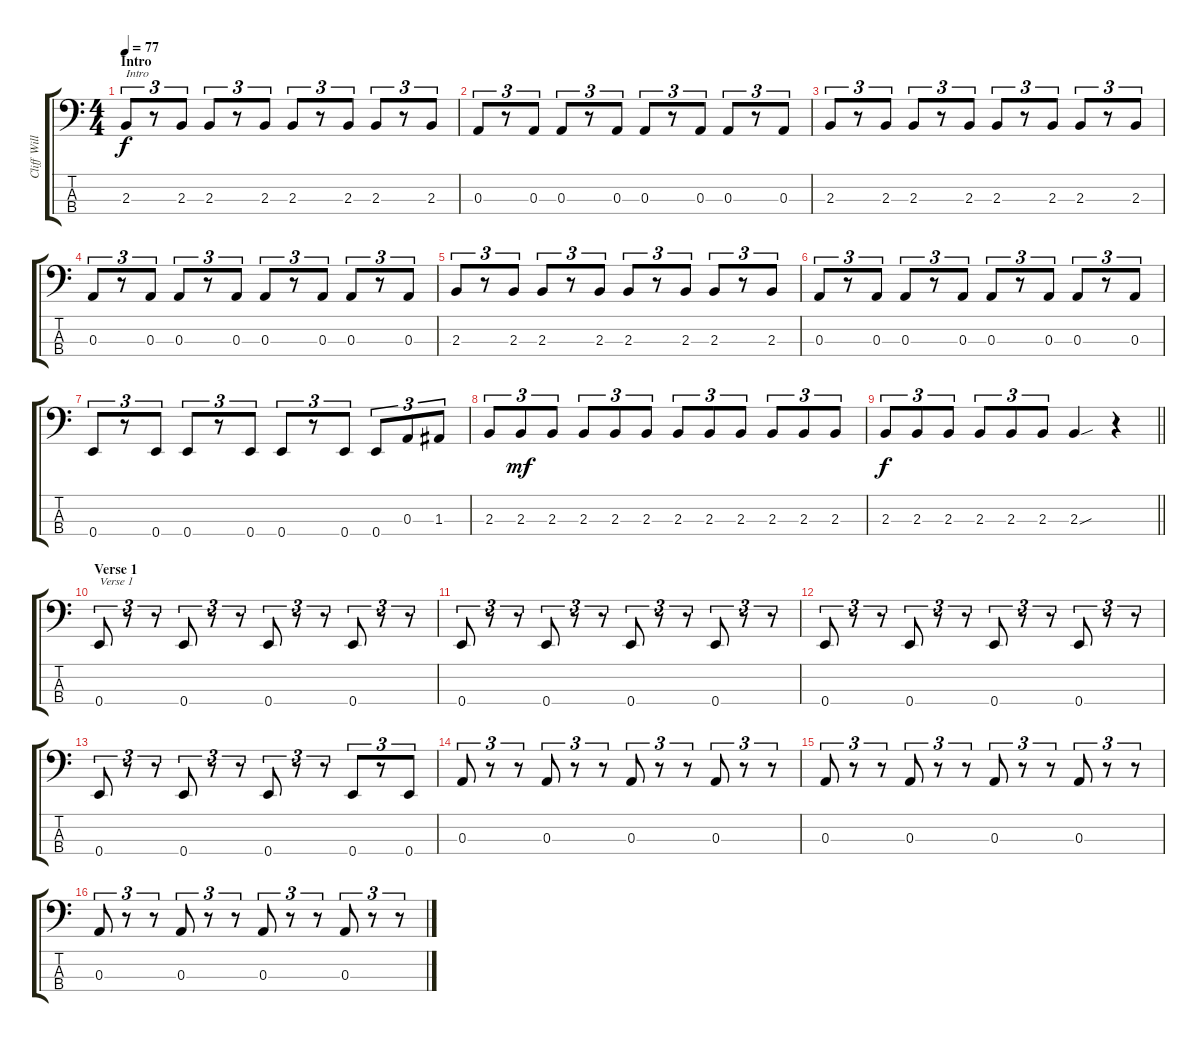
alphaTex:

\track ("Cliff Williams" "Cliff Will") {instrument electricbassfinger}
\staff {score tabs}
\tuning (G2 D2 A1 E1) {hide}
\ts (4 4)
\section ("" "Intro")
\tempo 77
\clef f4
\ks c
2.3.8{tu (3 2) txt "Intro" dy f instrument electricbassfinger} r.8{tu (3 2)} 2.3.8{tu (3 2)} 2.3.8{tu (3 2)} r.8{tu (3 2)} 2.3.8{tu (3 2)} 2.3.8{tu (3 2)} r.8{tu (3 2)} 2.3.8{tu (3 2)} 2.3.8{tu (3 2)} r.8{tu (3 2)} 2.3.8{tu (3 2)} |
0.3.8{tu (3 2)} r.8{tu (3 2)} 0.3.8{tu (3 2)} 0.3.8{tu (3 2)} r.8{tu (3 2)} 0.3.8{tu (3 2)} 0.3.8{tu (3 2)} r.8{tu (3 2)} 0.3.8{tu (3 2)} 0.3.8{tu (3 2)} r.8{tu (3 2)} 0.3.8{tu (3 2)} |
2.3.8{tu (3 2)} r.8{tu (3 2)} 2.3.8{tu (3 2)} 2.3.8{tu (3 2)} r.8{tu (3 2)} 2.3.8{tu (3 2)} 2.3.8{tu (3 2)} r.8{tu (3 2)} 2.3.8{tu (3 2)} 2.3.8{tu (3 2)} r.8{tu (3 2)} 2.3.8{tu (3 2)} |
0.3.8{tu (3 2)} r.8{tu (3 2)} 0.3.8{tu (3 2)} 0.3.8{tu (3 2)} r.8{tu (3 2)} 0.3.8{tu (3 2)} 0.3.8{tu (3 2)} r.8{tu (3 2)} 0.3.8{tu (3 2)} 0.3.8{tu (3 2)} r.8{tu (3 2)} 0.3.8{tu (3 2)} |
2.3.8{tu (3 2)} r.8{tu (3 2)} 2.3.8{tu (3 2)} 2.3.8{tu (3 2)} r.8{tu (3 2)} 2.3.8{tu (3 2)} 2.3.8{tu (3 2)} r.8{tu (3 2)} 2.3.8{tu (3 2)} 2.3.8{tu (3 2)} r.8{tu (3 2)} 2.3.8{tu (3 2)} |
0.3.8{tu (3 2)} r.8{tu (3 2)} 0.3.8{tu (3 2)} 0.3.8{tu (3 2)} r.8{tu (3 2)} 0.3.8{tu (3 2)} 0.3.8{tu (3 2)} r.8{tu (3 2)} 0.3.8{tu (3 2)} 0.3.8{tu (3 2)} r.8{tu (3 2)} 0.3.8{tu (3 2)} |
0.4.8{tu (3 2)} r.8{tu (3 2)} 0.4.8{tu (3 2)} 0.4.8{tu (3 2)} r.8{tu (3 2)} 0.4.8{tu (3 2)} 0.4.8{tu (3 2)} r.8{tu (3 2)} 0.4.8{tu (3 2)} 0.4.8{tu (3 2)} 0.3.8{tu (3 2)} 1.3.8{tu (3 2)} |
2.3.8{tu (3 2)} 2.3.8{tu (3 2) dy mf} 2.3.8{tu (3 2)} 2.3.8{tu (3 2)} 2.3.8{tu (3 2)} 2.3.8{tu (3 2)} 2.3.8{tu (3 2)} 2.3.8{tu (3 2)} 2.3.8{tu (3 2)} 2.3.8{tu (3 2)} 2.3.8{tu (3 2)} 2.3.8{tu (3 2)} |
\barLineRight lightlight
2.3.8{tu (3 2) dy f} 2.3.8{tu (3 2)} 2.3.8{tu (3 2)} 2.3.8{tu (3 2)} 2.3.8{tu (3 2)} 2.3.8{tu (3 2)} 2.3{sou}.4 r.4 |
\section ("" "Verse 1")
0.4.8{tu (3 2) txt "Verse 1"} r.8{tu (3 2)} r.8{tu (3 2)} 0.4.8{tu (3 2)} r.8{tu (3 2)} r.8{tu (3 2)} 0.4.8{tu (3 2)} r.8{tu (3 2)} r.8{tu (3 2)} 0.4.8{tu (3 2)} r.8{tu (3 2)} r.8{tu (3 2)} |
0.4.8{tu (3 2)} r.8{tu (3 2)} r.8{tu (3 2)} 0.4.8{tu (3 2)} r.8{tu (3 2)} r.8{tu (3 2)} 0.4.8{tu (3 2)} r.8{tu (3 2)} r.8{tu (3 2)} 0.4.8{tu (3 2)} r.8{tu (3 2)} r.8{tu (3 2)} |
0.4.8{tu (3 2)} r.8{tu (3 2)} r.8{tu (3 2)} 0.4.8{tu (3 2)} r.8{tu (3 2)} r.8{tu (3 2)} 0.4.8{tu (3 2)} r.8{tu (3 2)} r.8{tu (3 2)} 0.4.8{tu (3 2)} r.8{tu (3 2)} r.8{tu (3 2)} |
0.4.8{tu (3 2)} r.8{tu (3 2)} r.8{tu (3 2)} 0.4.8{tu (3 2)} r.8{tu (3 2)} r.8{tu (3 2)} 0.4.8{tu (3 2)} r.8{tu (3 2)} r.8{tu (3 2)} 0.4.8{tu (3 2)} r.8{tu (3 2)} 0.4.8{tu (3 2)} |
0.3.8{tu (3 2)} r.8{tu (3 2)} r.8{tu (3 2)} 0.3.8{tu (3 2)} r.8{tu (3 2)} r.8{tu (3 2)} 0.3.8{tu (3 2)} r.8{tu (3 2)} r.8{tu (3 2)} 0.3.8{tu (3 2)} r.8{tu (3 2)} r.8{tu (3 2)} |
0.3.8{tu (3 2)} r.8{tu (3 2)} r.8{tu (3 2)} 0.3.8{tu (3 2)} r.8{tu (3 2)} r.8{tu (3 2)} 0.3.8{tu (3 2)} r.8{tu (3 2)} r.8{tu (3 2)} 0.3.8{tu (3 2)} r.8{tu (3 2)} r.8{tu (3 2)} |
0.3.8{tu (3 2)} r.8{tu (3 2)} r.8{tu (3 2)} 0.3.8{tu (3 2)} r.8{tu (3 2)} r.8{tu (3 2)} 0.3.8{tu (3 2)} r.8{tu (3 2)} r.8{tu (3 2)} 0.3.8{tu (3 2)} r.8{tu (3 2)} r.8{tu (3 2)}
